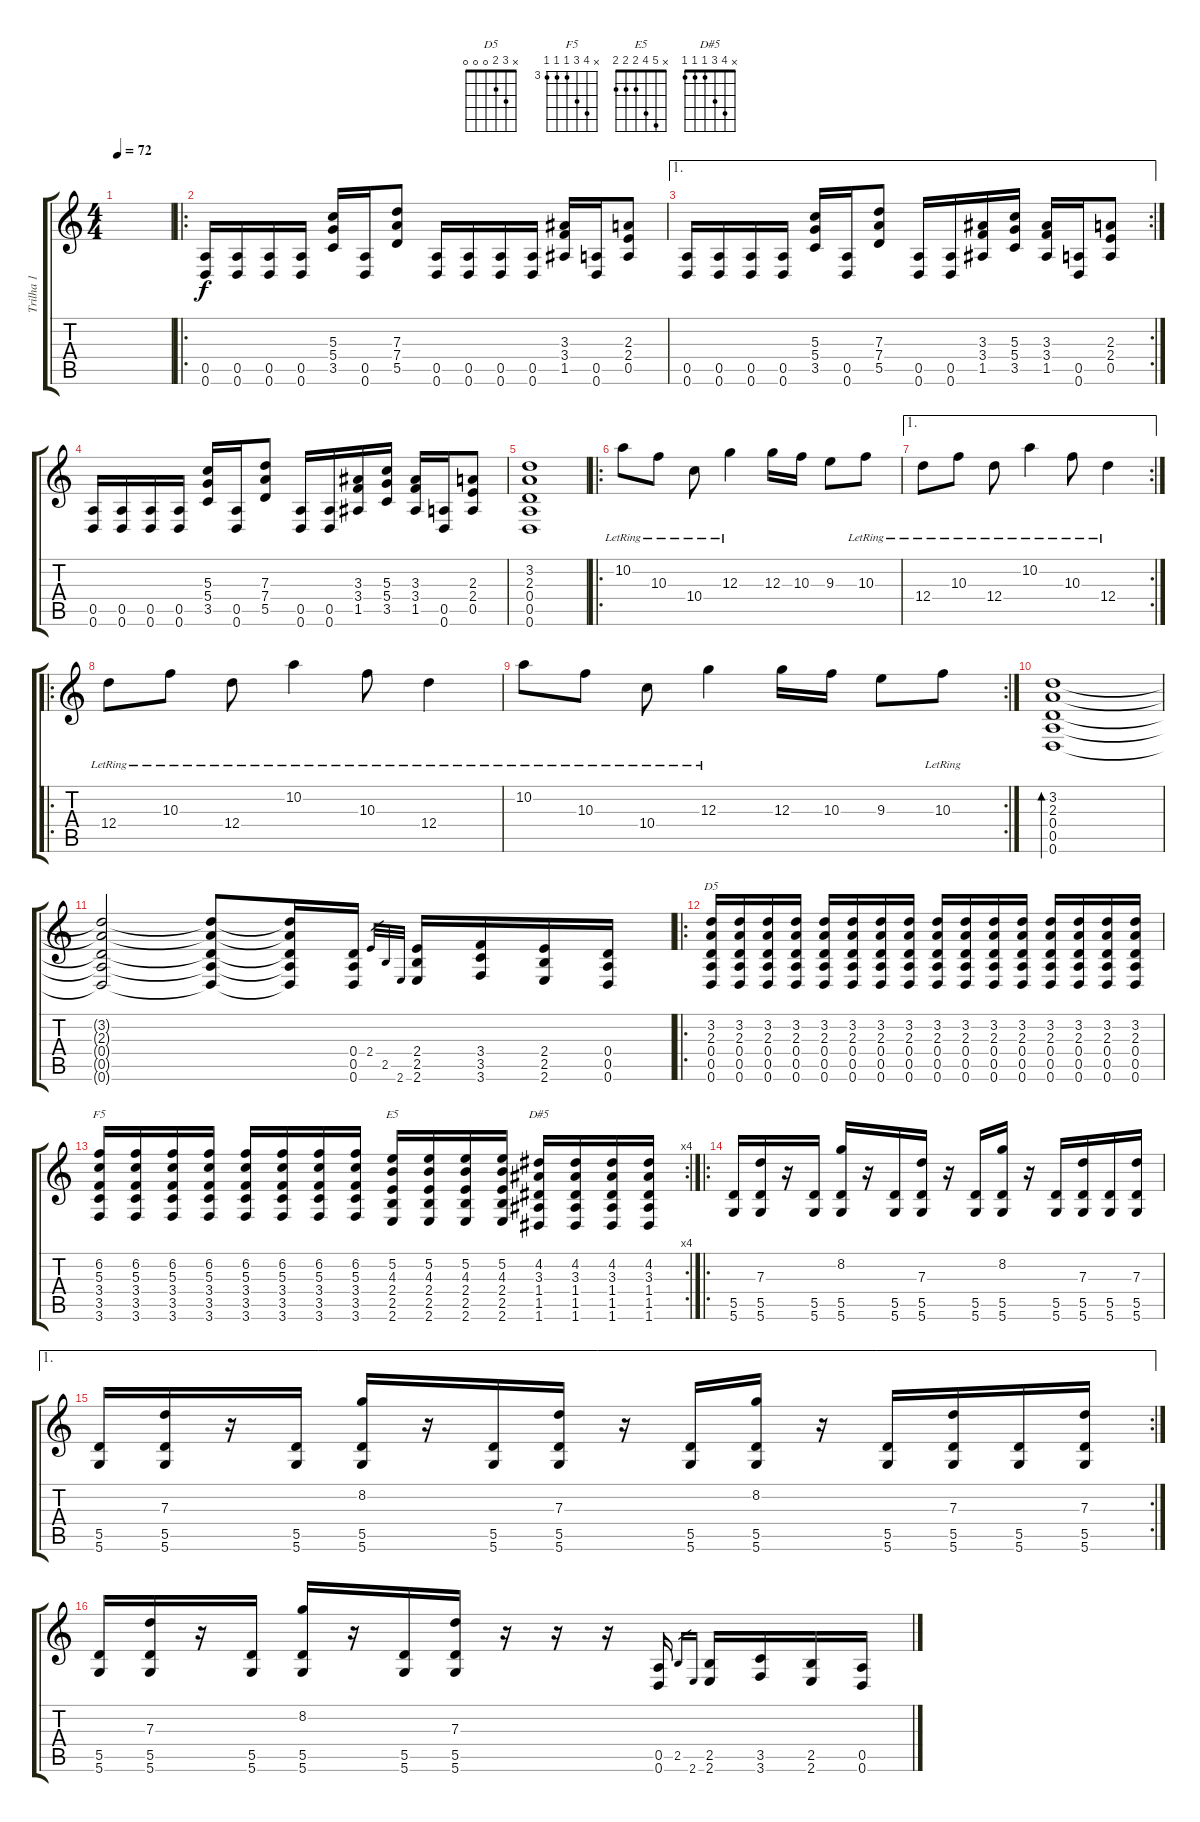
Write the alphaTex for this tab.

\track ("Trilha 1" "Trilha 1") {instrument distortionguitar}
\staff {score tabs}
\tuning (E4 B3 G3 D3 A2 D2) {hide}
\chord ("D5" x 3 2 0 0 0)
\chord ("F5" x 6 5 3 3 3) {firstfret 3}
\chord ("E5" x 5 4 2 2 2)
\chord ("D#5" x 4 3 1 1 1)
\ts (4 4)
\tempo 72
\clef g2
\ks c
|
\ro
(0.5 0.6).16 (0.5 0.6).16 (0.5 0.6).16 (0.5 0.6).16 (5.3 5.4 3.5).16 (0.5 0.6).16 (7.3 7.4 5.5).8 (0.5 0.6).16 (0.5 0.6).16 (0.5 0.6).16 (0.5 0.6).16 (3.3 3.4 1.5).16 (0.5 0.6).16 (2.3 2.4 0.5).8 |
\ae 1
\rc 2
(0.5 0.6).16 (0.5 0.6).16 (0.5 0.6).16 (0.5 0.6).16 (5.3 5.4 3.5).16 (0.5 0.6).16 (7.3 7.4 5.5).8 (0.5 0.6).16 (0.5 0.6).16 (3.3 3.4 1.5).16 (5.3 5.4 3.5).16 (3.3 3.4 1.5).16 (0.5 0.6).16 (2.3 2.4 0.5).8 |
(0.5 0.6).16 (0.5 0.6).16 (0.5 0.6).16 (0.5 0.6).16 (5.3 5.4 3.5).16 (0.5 0.6).16 (7.3 7.4 5.5).8 (0.5 0.6).16 (0.5 0.6).16 (3.3 3.4 1.5).16 (5.3 5.4 3.5).16 (3.3 3.4 1.5).16 (0.5 0.6).16 (2.3 2.4 0.5).8 |
(3.2 2.3 0.4 0.5 0.6).1 |
\ro
10.2{lr}.8{instrument electricguitarclean} 10.3{lr}.8 10.4{lr}.8 12.3{lr}.4 12.3.16 10.3.16 9.3.8 10.3{lr}.8 |
\ae 1
\rc 2
12.4{lr}.8 10.3{lr}.8 12.4{lr}.8 10.2{lr}.4 10.3{lr}.8 12.4{lr}.4 |
\ro
12.4{lr}.8{instrument electricguitarclean} 10.3{lr}.8 12.4{lr}.8 10.2{lr}.4 10.3{lr}.8 12.4{lr}.4 |
\rc 2
10.2{lr}.8 10.3{lr}.8 10.4{lr}.8 12.3{lr}.4 12.3.16 10.3.16 9.3.8 10.3{lr}.8 |
(3.2 2.3 0.4 0.5 0.6).1{bd 60 instrument electricguitarclean} |
(3.2{t} 2.3{t} 0.4{t} 0.5{t} 0.6{t}).2 (3.2{t} 2.3{t} 0.4{t} 0.5{t} 0.6{t}).8 (3.2{t} 2.3{t} 0.4{t} 0.5{t} 0.6{t}).16 (0.4 0.5 0.6).16{instrument distortionguitar} 2.4.32{gr} 2.5.32{gr} 2.6.32{gr} (2.4 2.5 2.6).16 (3.4 3.5 3.6).16 (2.4 2.5 2.6).16 (0.4 0.5 0.6).16 |
\ro
(3.2 2.3 0.4 0.5 0.6).16{ch "D5"} (3.2 2.3 0.4 0.5 0.6).16 (3.2 2.3 0.4 0.5 0.6).16 (3.2 2.3 0.4 0.5 0.6).16 (3.2 2.3 0.4 0.5 0.6).16 (3.2 2.3 0.4 0.5 0.6).16 (3.2 2.3 0.4 0.5 0.6).16 (3.2 2.3 0.4 0.5 0.6).16 (3.2 2.3 0.4 0.5 0.6).16 (3.2 2.3 0.4 0.5 0.6).16 (3.2 2.3 0.4 0.5 0.6).16 (3.2 2.3 0.4 0.5 0.6).16 (3.2 2.3 0.4 0.5 0.6).16 (3.2 2.3 0.4 0.5 0.6).16 (3.2 2.3 0.4 0.5 0.6).16 (3.2 2.3 0.4 0.5 0.6).16 |
\rc 4
(6.2 5.3 3.4 3.5 3.6).16{ch "F5"} (6.2 5.3 3.4 3.5 3.6).16 (6.2 5.3 3.4 3.5 3.6).16 (6.2 5.3 3.4 3.5 3.6).16 (6.2 5.3 3.4 3.5 3.6).16 (6.2 5.3 3.4 3.5 3.6).16 (6.2 5.3 3.4 3.5 3.6).16 (6.2 5.3 3.4 3.5 3.6).16 (5.2 4.3 2.4 2.5 2.6).16{ch "E5"} (5.2 4.3 2.4 2.5 2.6).16 (5.2 4.3 2.4 2.5 2.6).16 (5.2 4.3 2.4 2.5 2.6).16 (4.2 3.3 1.4 1.5 1.6).16{ch "D#5"} (4.2 3.3 1.4 1.5 1.6).16 (4.2 3.3 1.4 1.5 1.6).16 (4.2 3.3 1.4 1.5 1.6).16 |
\ro
(5.5 5.6).16 (7.3 5.5 5.6).16 r.16 (5.5 5.6).16 (8.2 5.5 5.6).16 r.16 (5.5 5.6).16 (7.3 5.5 5.6).16 r.16 (5.5 5.6).16 (8.2 5.5 5.6).16 r.16 (5.5 5.6).16 (7.3 5.5 5.6).16 (5.5 5.6).16 (7.3 5.5 5.6).16 |
\ae 1
\rc 2
(5.5 5.6).16 (7.3 5.5 5.6).16 r.16 (5.5 5.6).16 (8.2 5.5 5.6).16 r.16 (5.5 5.6).16 (7.3 5.5 5.6).16 r.16 (5.5 5.6).16 (8.2 5.5 5.6).16 r.16 (5.5 5.6).16 (7.3 5.5 5.6).16 (5.5 5.6).16 (7.3 5.5 5.6).16 |
(5.5 5.6).16 (7.3 5.5 5.6).16 r.16 (5.5 5.6).16 (8.2 5.5 5.6).16 r.16 (5.5 5.6).16 (7.3 5.5 5.6).16 r.16 r.16 r.16 (0.5 0.6).16 2.5.16{gr} 2.6.16{gr} (2.5 2.6).16 (3.5 3.6).16 (2.5 2.6).16 (0.5 0.6).16
